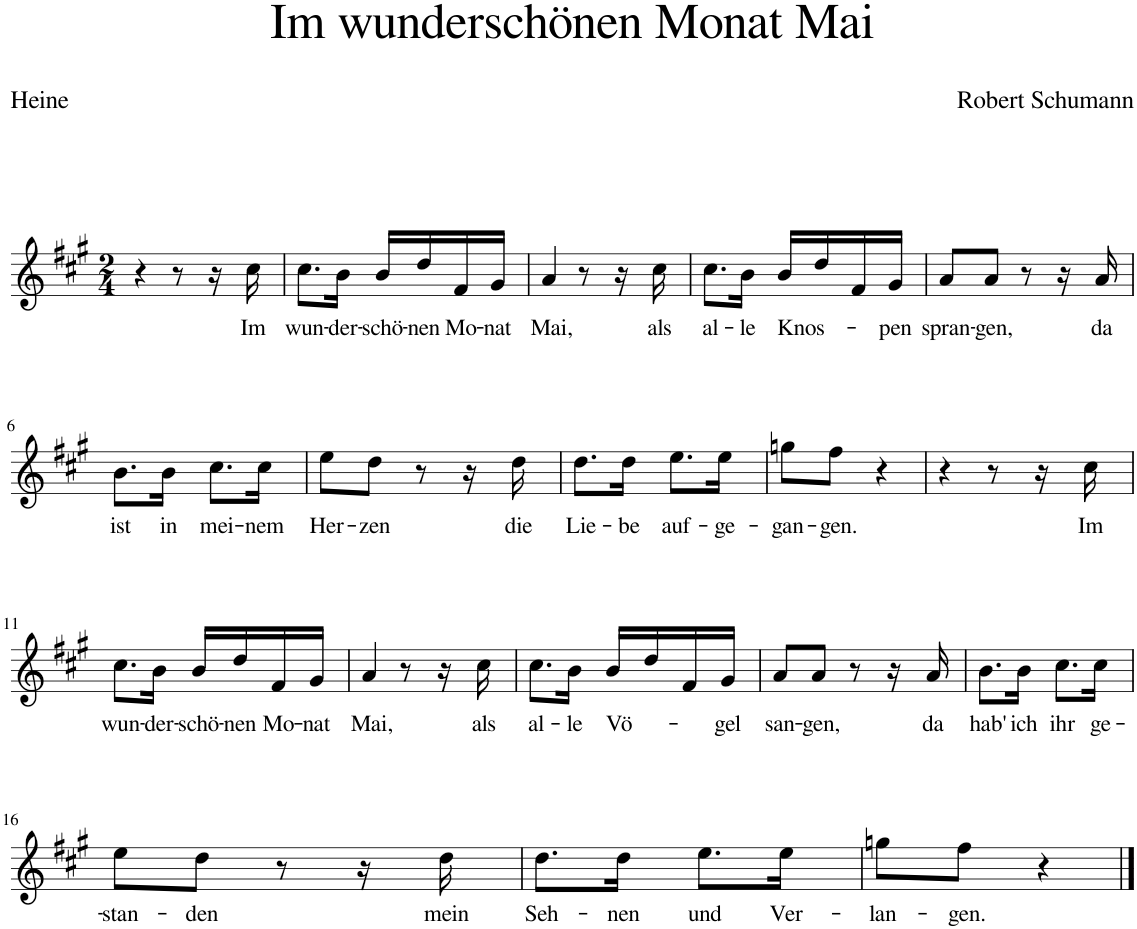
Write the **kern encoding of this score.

**kern	**text
*part1	*part1
*staff1	*staff1
*I"Piano	*
*I'Pno	*
*clefG2	*
*k[f#c#g#]	*
*M2/4	*
=1	=1
4r	.
8r	.
16r	.
!	!LO:LY:b
16cc#\	Im
=2	=2
!	!LO:LY:b
8.cc#\L	wun-
!	!LO:LY:b
16b\Jk	-der-
!	!LO:LY:b
16b/LL	-schö-
!	!LO:LY:b
16dd/	-nen
!	!LO:LY:b
16f#/	Mo-
!	!LO:LY:b
16g#/JJ	-nat
=3	=3
!	!LO:LY:b
4a/	Mai,
8r	.
16r	.
!	!LO:LY:b
16cc#\	als
=4	=4
!	!LO:LY:b
8.cc#\L	al-
!	!LO:LY:b
16b\Jk	-le
!	!LO:LY:b
16b/LL	Knos-
16dd/	.
16f#/	.
!	!LO:LY:b
16g#/JJ	-pen
=5	=5
!	!LO:LY:b
8a/L	spran-
!	!LO:LY:b
8a/J	-gen,
8r	.
16r	.
!	!LO:LY:b
16a/	da
!!LO:LB:g=z
=6	=6
!	!LO:LY:b
8.b\L	ist
!	!LO:LY:b
16b\Jk	in
!	!LO:LY:b
8.cc#\L	mei-
!	!LO:LY:b
16cc#\Jk	-nem
=7	=7
!	!LO:LY:b
8ee\L	Her-
!	!LO:LY:b
8dd\J	-zen
8r	.
16r	.
!	!LO:LY:b
16dd\	die
=8	=8
!	!LO:LY:b
8.dd\L	Lie-
!	!LO:LY:b
16dd\Jk	-be
!	!LO:LY:b
8.ee\L	auf-
!	!LO:LY:b
16ee\Jk	-ge-
=9	=9
!	!LO:LY:b
8ggn\L	-gan-
!	!LO:LY:b
8ff#\J	-gen.
4r	.
=10	=10
4r	.
8r	.
16r	.
!	!LO:LY:b
16cc#\	Im
!!LO:LB:g=z
=11	=11
!	!LO:LY:b
8.cc#\L	wun-
!	!LO:LY:b
16b\Jk	-der-
!	!LO:LY:b
16b/LL	-schö-
!	!LO:LY:b
16dd/	-nen
!	!LO:LY:b
16f#/	Mo-
!	!LO:LY:b
16g#/JJ	-nat
=12	=12
!	!LO:LY:b
4a/	Mai,
8r	.
16r	.
!	!LO:LY:b
16cc#\	als
=13	=13
!	!LO:LY:b
8.cc#\L	al-
!	!LO:LY:b
16b\Jk	-le
!	!LO:LY:b
16b/LL	Vö-
16dd/	.
16f#/	.
!	!LO:LY:b
16g#/JJ	-gel
=14	=14
!	!LO:LY:b
8a/L	san-
!	!LO:LY:b
8a/J	-gen,
8r	.
16r	.
!	!LO:LY:b
16a/	da
=15	=15
!	!LO:LY:b
8.b\L	hab'
!	!LO:LY:b
16b\Jk	ich
!	!LO:LY:b
8.cc#\L	ihr
!	!LO:LY:b
16cc#\Jk	ge-
!!LO:LB:g=z
=16	=16
!	!LO:LY:b
8ee\L	-stan-
!	!LO:LY:b
8dd\J	-den
8r	.
16r	.
!	!LO:LY:b
16dd\	mein
=17	=17
!	!LO:LY:b
8.dd\L	Seh-
!	!LO:LY:b
16dd\Jk	-nen
!	!LO:LY:b
8.ee\L	und
!	!LO:LY:b
16ee\Jk	Ver-
=18	=18
!	!LO:LY:b
8ggn\L	-lan-
!	!LO:LY:b
8ff#\J	-gen.
4r	.
==	==
*-	*-
